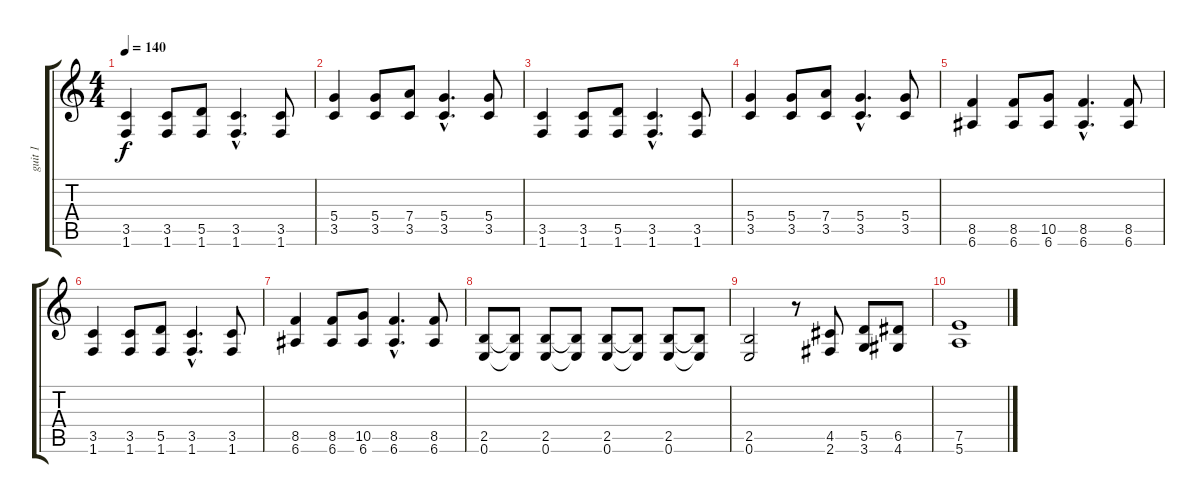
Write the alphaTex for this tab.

\track ("guit 1" "guit 1") {instrument overdrivenguitar}
\staff {score tabs}
\tuning (E4 B3 G3 D3 A2 E2) {hide}
\ts (4 4)
\tempo 140
\clef g2
\ks c
(3.5 1.6).4{dy f} (3.5 1.6).8 (5.5 1.6).8 (3.5{hac} 1.6{hac}).4{d} (3.5 1.6).8 |
(5.4 3.5).4 (5.4 3.5).8 (7.4 3.5).8 (5.4{hac} 3.5{hac}).4{d} (5.4 3.5).8 |
(3.5 1.6).4 (3.5 1.6).8 (5.5 1.6).8 (3.5{hac} 1.6{hac}).4{d} (3.5 1.6).8 |
(5.4 3.5).4 (5.4 3.5).8 (7.4 3.5).8 (5.4{hac} 3.5{hac}).4{d} (5.4 3.5).8 |
(8.5 6.6).4 (8.5 6.6).8 (10.5 6.6).8 (8.5{hac} 6.6{hac}).4{d} (8.5 6.6).8 |
(3.5 1.6).4 (3.5 1.6).8 (5.5 1.6).8 (3.5{hac} 1.6{hac}).4{d} (3.5 1.6).8 |
(8.5 6.6).4 (8.5 6.6).8 (10.5 6.6).8 (8.5{hac} 6.6{hac}).4{d} (8.5 6.6).8 |
(2.5 0.6).8 (2.5{t} 0.6{t}).8 (2.5 0.6).8 (2.5{t} 0.6{t}).8 (2.5 0.6).8 (2.5{t} 0.6{t}).8 (2.5 0.6).8 (2.5{t} 0.6{t}).8 |
(2.5 0.6).2 r.8 (4.5 2.6).8 (5.5 3.6).8 (6.5 4.6).8 |
(7.5 5.6).1
